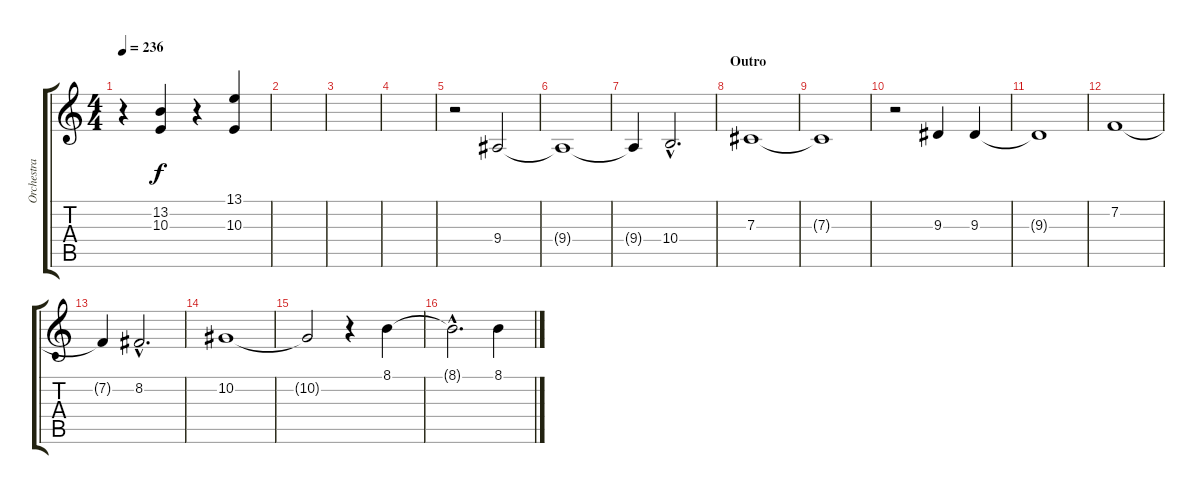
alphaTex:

\track ("Orchestra" "Orchestra") {instrument stringensemble1}
\staff {score tabs}
\tuning (Eb4 Bb3 Gb3 Db3 Ab2 Eb2) {hide}
\ts (4 4)
\tempo 236
\clef g2
\ks c
r.4{dy f} (13.2 10.3).4 r.4 (13.1 10.3).4 |
|
|
|
r.2 9.4.2 |
9.4{t}.1 |
9.4{t}.4 10.4{hac}.2{d} |
\section ("" "Outro")
7.3.1 |
7.3{t}.1 |
r.2 9.3.4 9.3.4 |
9.3{t}.1 |
7.2.1 |
7.2{t}.4 8.2{hac}.2{d} |
10.2.1 |
10.2{t}.2 r.4 8.1.4 |
8.1{hac t}.2{d} 8.1.4
